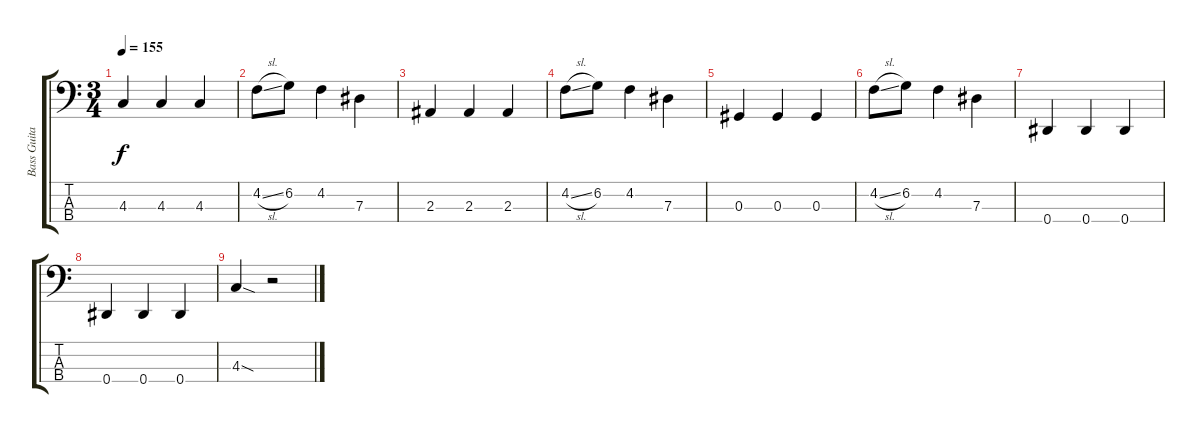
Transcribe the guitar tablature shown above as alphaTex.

\track ("Bass Guitar" "Bass Guita") {instrument electricbassfinger}
\staff {score tabs}
\tuning (Gb2 Db2 Ab1 Eb1) {hide}
\ts (3 4)
\tempo 155
\clef f4
\ks c
4.3.4{dy f} 4.3.4 4.3.4 |
4.2{sl}.8 6.2.8 4.2.4 7.3.4 |
2.3.4 2.3.4 2.3.4 |
4.2{sl}.8 6.2.8 4.2.4 7.3.4 |
0.3.4 0.3.4 0.3.4 |
4.2{sl}.8 6.2.8 4.2.4 7.3.4 |
0.4.4 0.4.4 0.4.4 |
0.4.4 0.4.4 0.4.4 |
4.3{sod}.4 r.2
